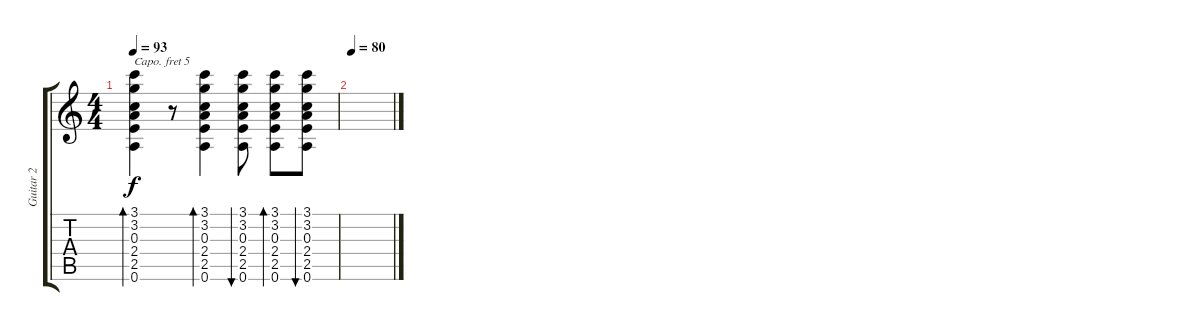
\track ("Guitar 2" "Guitar 2") {instrument acousticguitarnylon}
\staff {score tabs}
\capo 5
\tuning (E4 B3 G3 D3 A2 E2) {hide}
\ts (4 4)
\tempo 93
\clef g2
\ks c
(3.1 3.2 0.3 2.4 2.5 0.6).4{bd 30 dy f} r.8 (3.1 3.2 0.3 2.4 2.5 0.6).4{bd 30} (3.1 3.2 0.3 2.4 2.5 0.6).8{bu 30} (3.1 3.2 0.3 2.4 2.5 0.6).8{bd 30} (3.1 3.2 0.3 2.4 2.5 0.6).8{bu 30} |
\tempo 80
